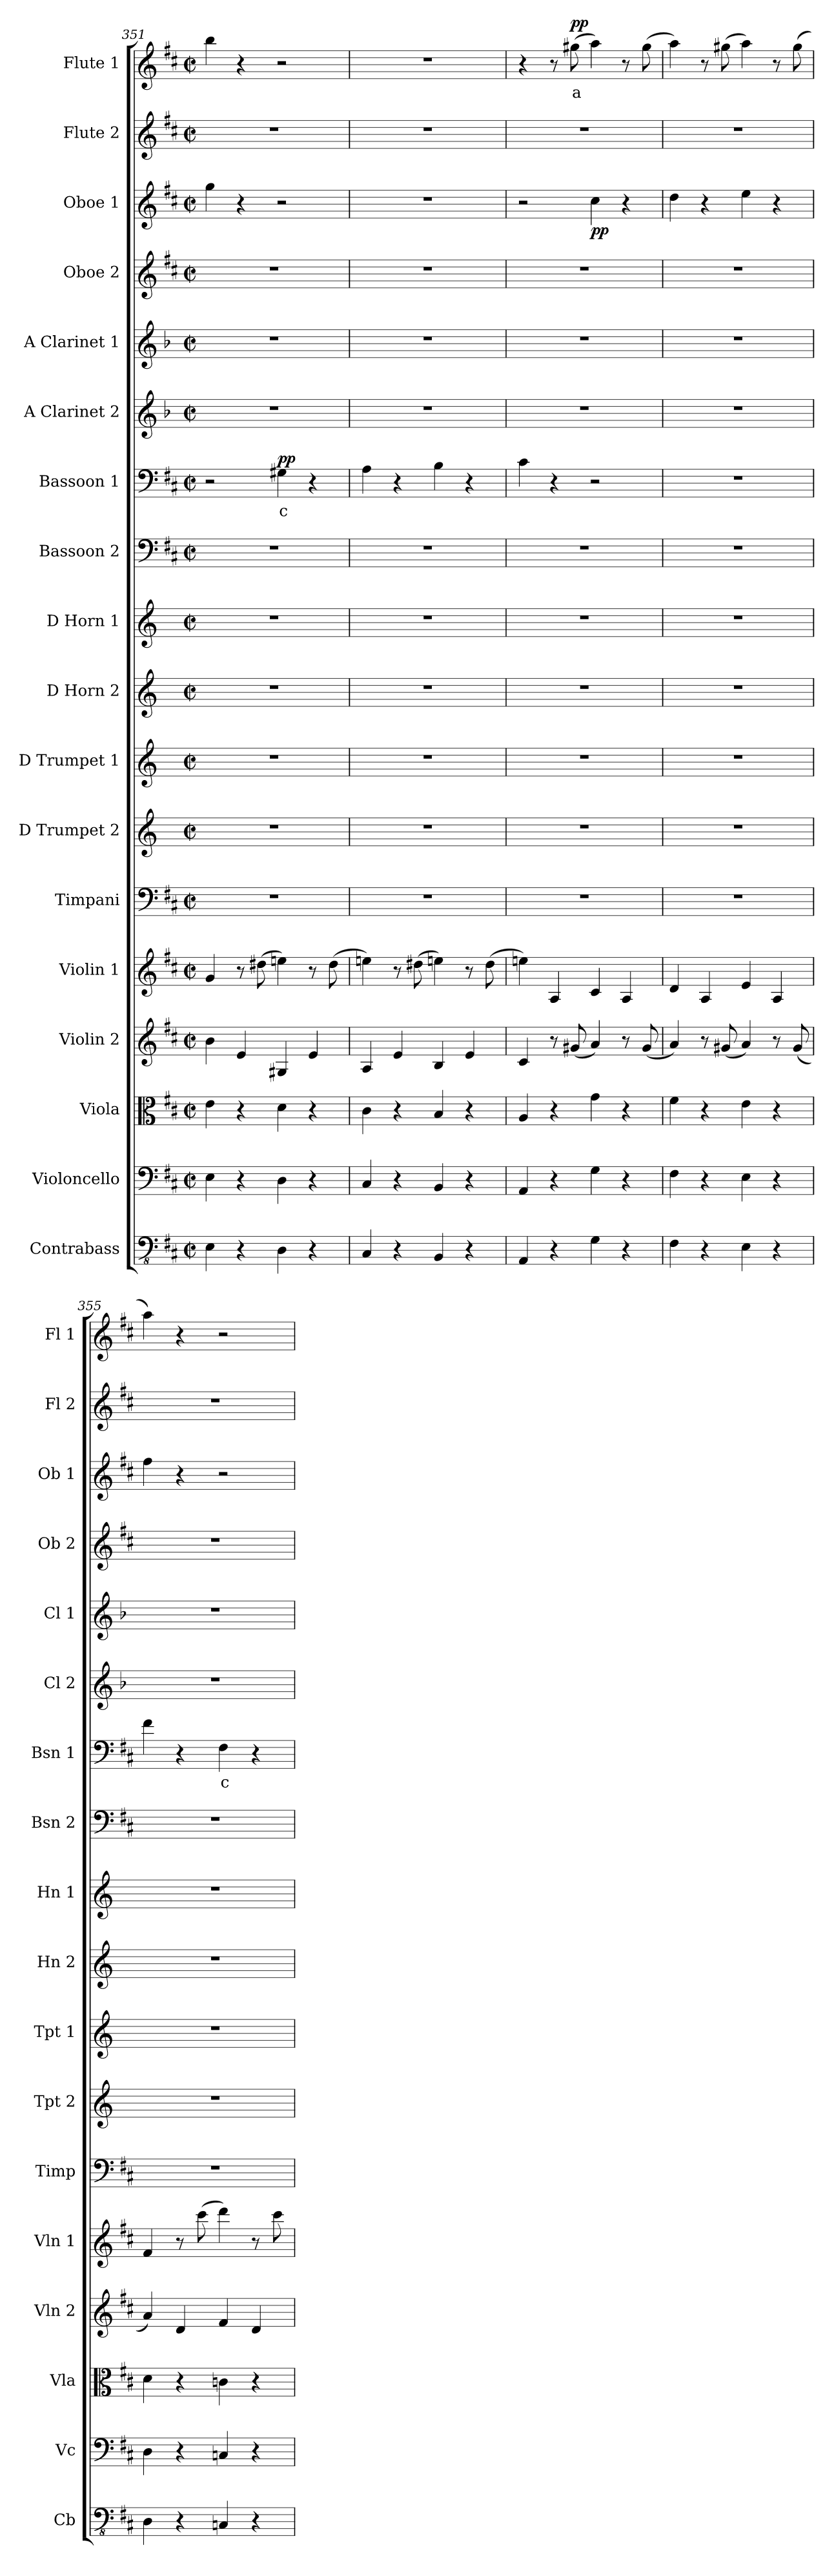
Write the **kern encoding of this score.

**kern	**kern	**kern	**kern	**kern	**kern	**kern	**kern	**kern	**kern	**kern	**kern	**text	**dynam	**kern	**kern	**kern	**kern	**dynam	**kern	**kern	**text	**dynam
*part18	*part17	*part16	*part15	*part14	*part13	*part12	*part11	*part10	*part9	*part8	*part7	*part7	*part7	*part6	*part5	*part4	*part3	*part3	*part2	*part1	*part1	*part1
*staff18	*staff17	*staff16	*staff15	*staff14	*staff13	*staff12	*staff11	*staff10	*staff9	*staff8	*staff7	*staff7	*staff7	*staff6	*staff5	*staff4	*staff3	*staff3	*staff2	*staff1	*staff1	*staff1
*I"Contrabass	*I"Violoncello	*I"Viola	*I"Violin 2	*I"Violin 1	*I"Timpani	*I"D Trumpet 2	*I"D Trumpet 1	*I"D Horn 2	*I"D Horn 1	*I"Bassoon 2	*I"Bassoon 1	*	*	*I"A Clarinet 2	*I"A Clarinet 1	*I"Oboe 2	*I"Oboe 1	*	*I"Flute 2	*I"Flute 1	*	*
*I'Cb	*I'Vc	*I'Vla	*I'Vln 2	*I'Vln 1	*I'Timp	*I'Tpt 2	*I'Tpt 1	*I'Hn 2	*I'Hn 1	*I'Bsn 2	*I'Bsn 1	*	*	*I'Cl 2	*I'Cl 1	*I'Ob 2	*I'Ob 1	*	*I'Fl 2	*I'Fl 1	*	*
*clefFv4	*clefF4	*clefC3	*clefG2	*clefG2	*clefF4	*clefG2	*clefG2	*clefG2	*clefG2	*clefF4	*clefF4	*	*	*clefG2	*clefG2	*clefG2	*clefG2	*	*clefG2	*clefG2	*	*
*	*	*	*	*	*	*ITrd-1c-2	*ITrd-1c-2	*ITrd6c10	*ITrd6c10	*	*	*	*	*ITrd2c3	*ITrd2c3	*	*	*	*	*	*	*
*k[f#c#]	*k[f#c#]	*k[f#c#]	*k[f#c#]	*k[f#c#]	*k[f#c#]	*k[f#c#]	*k[f#c#]	*k[f#c#]	*k[f#c#]	*k[f#c#]	*k[f#c#]	*	*	*k[f#c#]	*k[f#c#]	*k[f#c#]	*k[f#c#]	*	*k[f#c#]	*k[f#c#]	*	*
*M2/2	*M2/2	*M2/2	*M2/2	*M2/2	*M2/2	*M2/2	*M2/2	*M2/2	*M2/2	*M2/2	*M2/2	*	*	*M2/2	*M2/2	*M2/2	*M2/2	*	*M2/2	*M2/2	*	*
*met(c|)	*met(c|)	*met(c|)	*met(c|)	*met(c|)	*met(c|)	*met(c|)	*met(c|)	*met(c|)	*met(c|)	*met(c|)	*met(c|)	*	*	*met(c|)	*met(c|)	*met(c|)	*met(c|)	*	*met(c|)	*met(c|)	*	*
=351	=351	=351	=351	=351	=351	=351	=351	=351	=351	=351	=351	=351	=351	=351	=351	=351	=351	=351	=351	=351	=351	=351
4EE\	4E\	4e\	4b\	4g/	1r	1r	1r	1r	1r	1r	2r	.	.	1r	1r	1r	4gg\	.	1r	4bb\	.	.
4r	4r	4r	4e/	8r	.	.	.	.	.	.	.	.	.	.	.	.	4r	.	.	4r	.	.
.	.	.	.	(8dd#X\	.	.	.	.	.	.	.	.	.	.	.	.	.	.	.	.	.	.
!	!	!	!	!	!	!	!	!	!	!	!	!LO:LY:b:color=#FF0000	!LO:DY:b	!	!	!	!	!	!	!	!	!
4DD\	4D\	4d\	4G#X/	4een\)	.	.	.	.	.	.	4G#X\	c	pp	.	.	.	2r	.	.	2r	.	.
4r	4r	4r	4e/	8r	.	.	.	.	.	.	4r	.	.	.	.	.	.	.	.	.	.	.
.	.	.	.	(8dd#\	.	.	.	.	.	.	.	.	.	.	.	.	.	.	.	.	.	.
=352	=352	=352	=352	=352	=352	=352	=352	=352	=352	=352	=352	=352	=352	=352	=352	=352	=352	=352	=352	=352	=352	=352
4CC#/	4C#/	4c#\	4A/	4een\)	1r	1r	1r	1r	1r	1r	4A\	.	.	1r	1r	1r	1r	.	1r	1r	.	.
4r	4r	4r	4e/	8r	.	.	.	.	.	.	4r	.	.	.	.	.	.	.	.	.	.	.
.	.	.	.	(8dd#X\	.	.	.	.	.	.	.	.	.	.	.	.	.	.	.	.	.	.
4BBB/	4BB/	4B/	4B/	4een\)	.	.	.	.	.	.	4B\	.	.	.	.	.	.	.	.	.	.	.
4r	4r	4r	4e/	8r	.	.	.	.	.	.	4r	.	.	.	.	.	.	.	.	.	.	.
.	.	.	.	(8dd#\	.	.	.	.	.	.	.	.	.	.	.	.	.	.	.	.	.	.
!!LO:PB:g=z
=353	=353	=353	=353	=353	=353	=353	=353	=353	=353	=353	=353	=353	=353	=353	=353	=353	=353	=353	=353	=353	=353	=353
4AAA/	4AA/	4A/	4c#/	4een\)	1r	1r	1r	1r	1r	1r	4c#\	.	.	1r	1r	1r	2r	.	1r	4r	.	.
4r	4r	4r	8r	4A/	.	.	.	.	.	.	4r	.	.	.	.	.	.	.	.	8r	.	.
!	!	!	!	!	!	!	!	!	!	!	!	!	!	!	!	!	!	!	!	!	!LO:LY:b:color=#FF0000	!LO:DY:b
.	.	.	(8g#X/	.	.	.	.	.	.	.	.	.	.	.	.	.	.	.	.	(8gg#X\	a	pp
!	!	!	!	!	!	!	!	!	!	!	!	!	!	!	!	!	!	!LO:DY:b	!	!	!	!
4GG\	4G\	4g\	4a/)	4c#/	.	.	.	.	.	.	2r	.	.	.	.	.	4cc#\	pp	.	4aa\)	.	.
4r	4r	4r	8r	4A/	.	.	.	.	.	.	.	.	.	.	.	.	4r	.	.	8r	.	.
.	.	.	(8g#/	.	.	.	.	.	.	.	.	.	.	.	.	.	.	.	.	(8gg#\	.	.
=354	=354	=354	=354	=354	=354	=354	=354	=354	=354	=354	=354	=354	=354	=354	=354	=354	=354	=354	=354	=354	=354	=354
4FF#\	4F#\	4f#\	4a/)	4d/	1r	1r	1r	1r	1r	1r	1r	.	.	1r	1r	1r	4dd\	.	1r	4aa\)	.	.
4r	4r	4r	8r	4A/	.	.	.	.	.	.	.	.	.	.	.	.	4r	.	.	8r	.	.
.	.	.	(8g#X/	.	.	.	.	.	.	.	.	.	.	.	.	.	.	.	.	(8gg#X\	.	.
4EE\	4E\	4e\	4a/)	4e/	.	.	.	.	.	.	.	.	.	.	.	.	4ee\	.	.	4aa\)	.	.
4r	4r	4r	8r	4A/	.	.	.	.	.	.	.	.	.	.	.	.	4r	.	.	8r	.	.
.	.	.	(8g#/	.	.	.	.	.	.	.	.	.	.	.	.	.	.	.	.	(8gg#\	.	.
=355	=355	=355	=355	=355	=355	=355	=355	=355	=355	=355	=355	=355	=355	=355	=355	=355	=355	=355	=355	=355	=355	=355
4DD\	4D\	4d\	4a/)	4f#/	1r	1r	1r	1r	1r	1r	4f#\	.	.	1r	1r	1r	4ff#\	.	1r	4aa\)	.	.
4r	4r	4r	4d/	8r	.	.	.	.	.	.	4r	.	.	.	.	.	4r	.	.	4r	.	.
.	.	.	.	(8ccc#\	.	.	.	.	.	.	.	.	.	.	.	.	.	.	.	.	.	.
!	!	!	!	!	!	!	!	!	!	!	!	!LO:LY:b:color=#FF0000	!	!	!	!	!	!	!	!	!	!
4CCn/	4Cn/	4cn\	4f#/	4ddd\)	.	.	.	.	.	.	4F#\	c	.	.	.	.	2r	.	.	2r	.	.
4r	4r	4r	4d/	8r	.	.	.	.	.	.	4r	.	.	.	.	.	.	.	.	.	.	.
.	.	.	.	8ccc#\	.	.	.	.	.	.	.	.	.	.	.	.	.	.	.	.	.	.
=	=	=	=	=	=	=	=	=	=	=	=	=	=	=	=	=	=	=	=	=	=	=
*-	*-	*-	*-	*-	*-	*-	*-	*-	*-	*-	*-	*-	*-	*-	*-	*-	*-	*-	*-	*-	*-	*-
